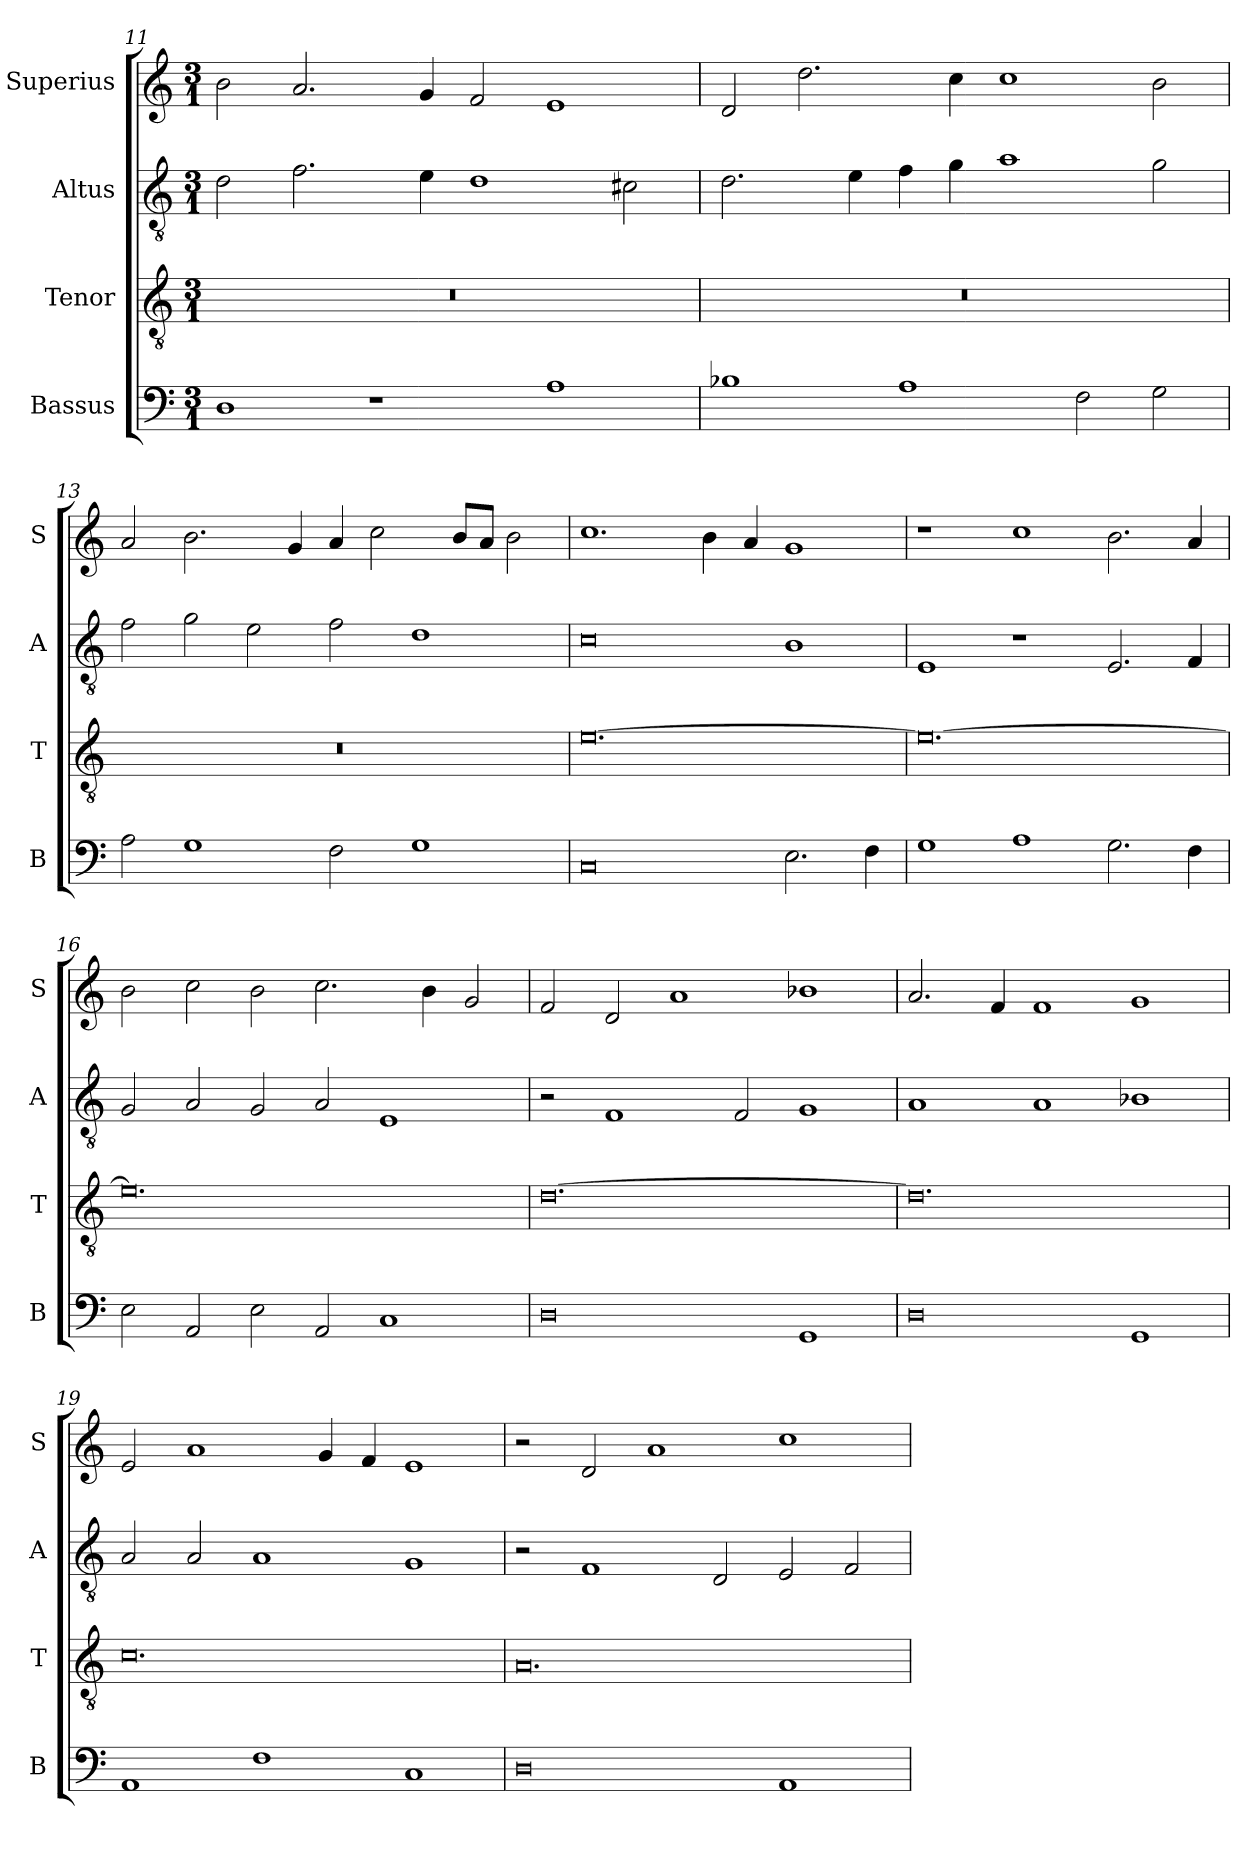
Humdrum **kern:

**kern	**kern	**kern	**kern
*part4	*part3	*part2	*part1
*staff4	*staff3	*staff2	*staff1
*I"Bassus	*I"Tenor	*I"Altus	*I"Superius
*I'B	*I'T	*I'A	*I'S
*clefF4	*clefGv2	*clefGv2	*clefG2
*k[]	*k[]	*k[]	*k[]
*M3/1	*M3/1	*M3/1	*M3/1
=11	=11	=11	=11
1D	0.r	2d\	2b\
.	.	2.f\	2.a/
1r	.	.	.
.	.	4e\	4g/
.	.	1d	2f/
1A	.	.	1e
.	.	2c#X\	.
=12	=12	=12	=12
1B-X	0.r	2.d\	2d/
.	.	.	2.dd\
.	.	4e\	.
1A	.	4f\	.
.	.	4g\	4cc\
.	.	1a	1cc
2F\	.	.	.
2G\	.	2g\	2b\
=13	=13	=13	=13
2A\	0.r	2f\	2a/
1G	.	2g\	2.b\
.	.	2e\	.
.	.	.	4g/
2F\	.	2f\	4a/
.	.	.	2cc\
1G	.	1d	.
.	.	.	8b/L
.	.	.	8a/J
.	.	.	2b\
=14	=14	=14	=14
0C	[0.e	0c	1.cc
.	.	.	4b\
.	.	.	4a/
2.E\	.	1B	1g
4F\	.	.	.
=15	=15	=15	=15
1G	0.e_	1E	1r
1A	.	1r	1cc
2.G\	.	2.E/	2.b\
4F\	.	4F/	4a/
=16	=16	=16	=16
2E\	0.e]	2G/	2b\
2AA/	.	2A/	2cc\
2E\	.	2G/	2b\
2AA/	.	2A/	2.cc\
1C	.	1E	.
.	.	.	4b\
.	.	.	2g/
=17	=17	=17	=17
0D	[0.d	2r	2f/
.	.	1F	2d/
.	.	.	1a
.	.	2F/	.
1GG	.	1G	1b-X
=18	=18	=18	=18
0D	0.d]	1A	2.a/
.	.	.	4f/
.	.	1A	1f
1GG	.	1B-X	1g
=19	=19	=19	=19
1AA	0.c	2A/	2e/
.	.	2A/	1a
1F	.	1A	.
.	.	.	4g/
.	.	.	4f/
1C	.	1G	1e
=20	=20	=20	=20
0D	0.A	2r	2r
.	.	1F	2d/
.	.	.	1a
.	.	2D/	.
1AA	.	2E/	1cc
.	.	2F/	.
=	=	=	=
*-	*-	*-	*-
